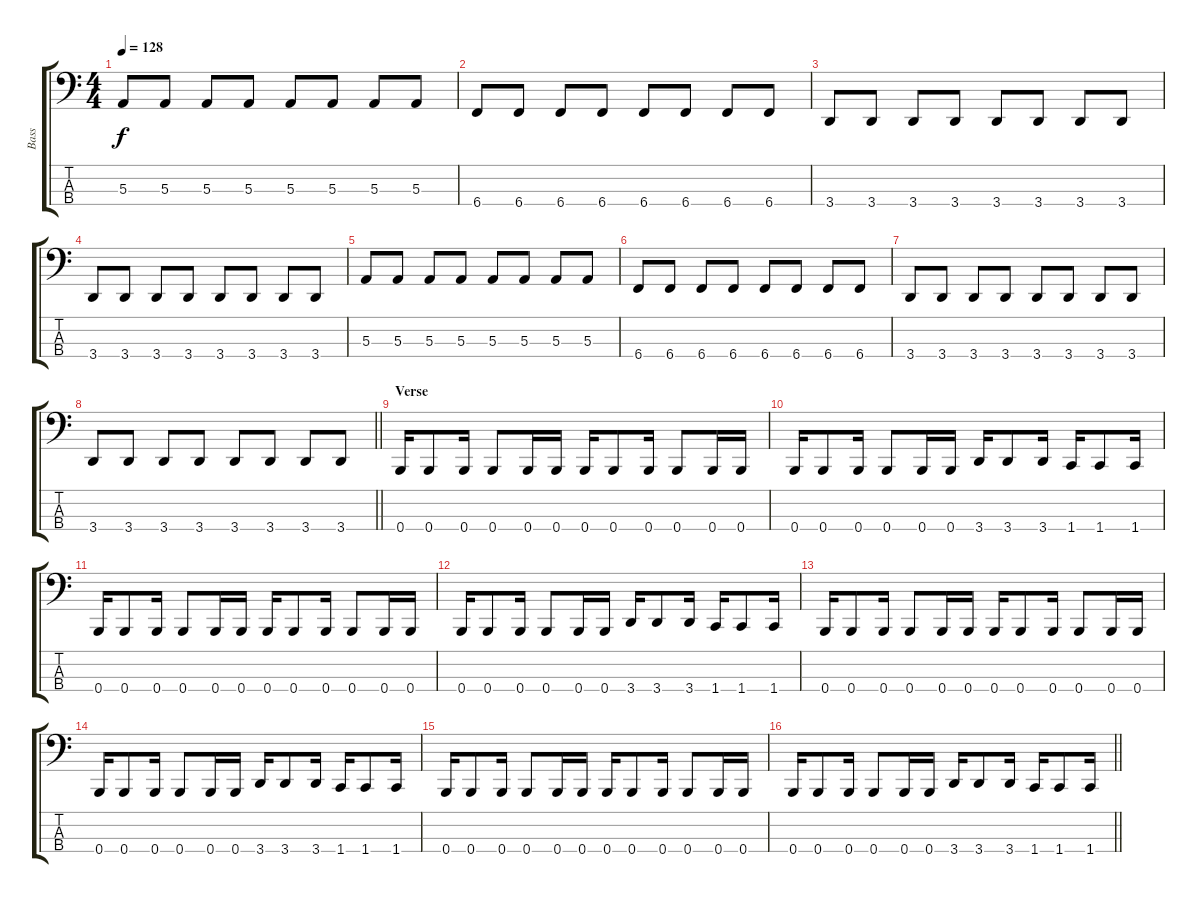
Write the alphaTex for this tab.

\track ("Bass" "Bass") {instrument electricbassfinger}
\staff {score tabs}
\tuning (D2 A1 E1 B0) {hide}
\ts (4 4)
\section ("" "")
\tempo 128
\clef f4
\ks c
5.3.8{dy f} 5.3.8 5.3.8 5.3.8 5.3.8 5.3.8 5.3.8 5.3.8 |
6.4.8 6.4.8 6.4.8 6.4.8 6.4.8 6.4.8 6.4.8 6.4.8 |
3.4.8 3.4.8 3.4.8 3.4.8 3.4.8 3.4.8 3.4.8 3.4.8 |
3.4.8 3.4.8 3.4.8 3.4.8 3.4.8 3.4.8 3.4.8 3.4.8 |
5.3.8 5.3.8 5.3.8 5.3.8 5.3.8 5.3.8 5.3.8 5.3.8 |
6.4.8 6.4.8 6.4.8 6.4.8 6.4.8 6.4.8 6.4.8 6.4.8 |
3.4.8 3.4.8 3.4.8 3.4.8 3.4.8 3.4.8 3.4.8 3.4.8 |
\barLineRight lightlight
3.4.8 3.4.8 3.4.8 3.4.8 3.4.8 3.4.8 3.4.8 3.4.8 |
\section ("" "Verse")
0.4.16 0.4.8 0.4.16 0.4.8 0.4.16 0.4.16 0.4.16 0.4.8 0.4.16 0.4.8 0.4.16 0.4.16 |
0.4.16 0.4.8 0.4.16 0.4.8 0.4.16 0.4.16 3.4.16 3.4.8 3.4.16 1.4.16 1.4.8 1.4.16 |
0.4.16 0.4.8 0.4.16 0.4.8 0.4.16 0.4.16 0.4.16 0.4.8 0.4.16 0.4.8 0.4.16 0.4.16 |
0.4.16 0.4.8 0.4.16 0.4.8 0.4.16 0.4.16 3.4.16 3.4.8 3.4.16 1.4.16 1.4.8 1.4.16 |
0.4.16 0.4.8 0.4.16 0.4.8 0.4.16 0.4.16 0.4.16 0.4.8 0.4.16 0.4.8 0.4.16 0.4.16 |
0.4.16 0.4.8 0.4.16 0.4.8 0.4.16 0.4.16 3.4.16 3.4.8 3.4.16 1.4.16 1.4.8 1.4.16 |
0.4.16 0.4.8 0.4.16 0.4.8 0.4.16 0.4.16 0.4.16 0.4.8 0.4.16 0.4.8 0.4.16 0.4.16 |
\barLineRight lightlight
0.4.16 0.4.8 0.4.16 0.4.8 0.4.16 0.4.16 3.4.16 3.4.8 3.4.16 1.4.16 1.4.8 1.4.16
